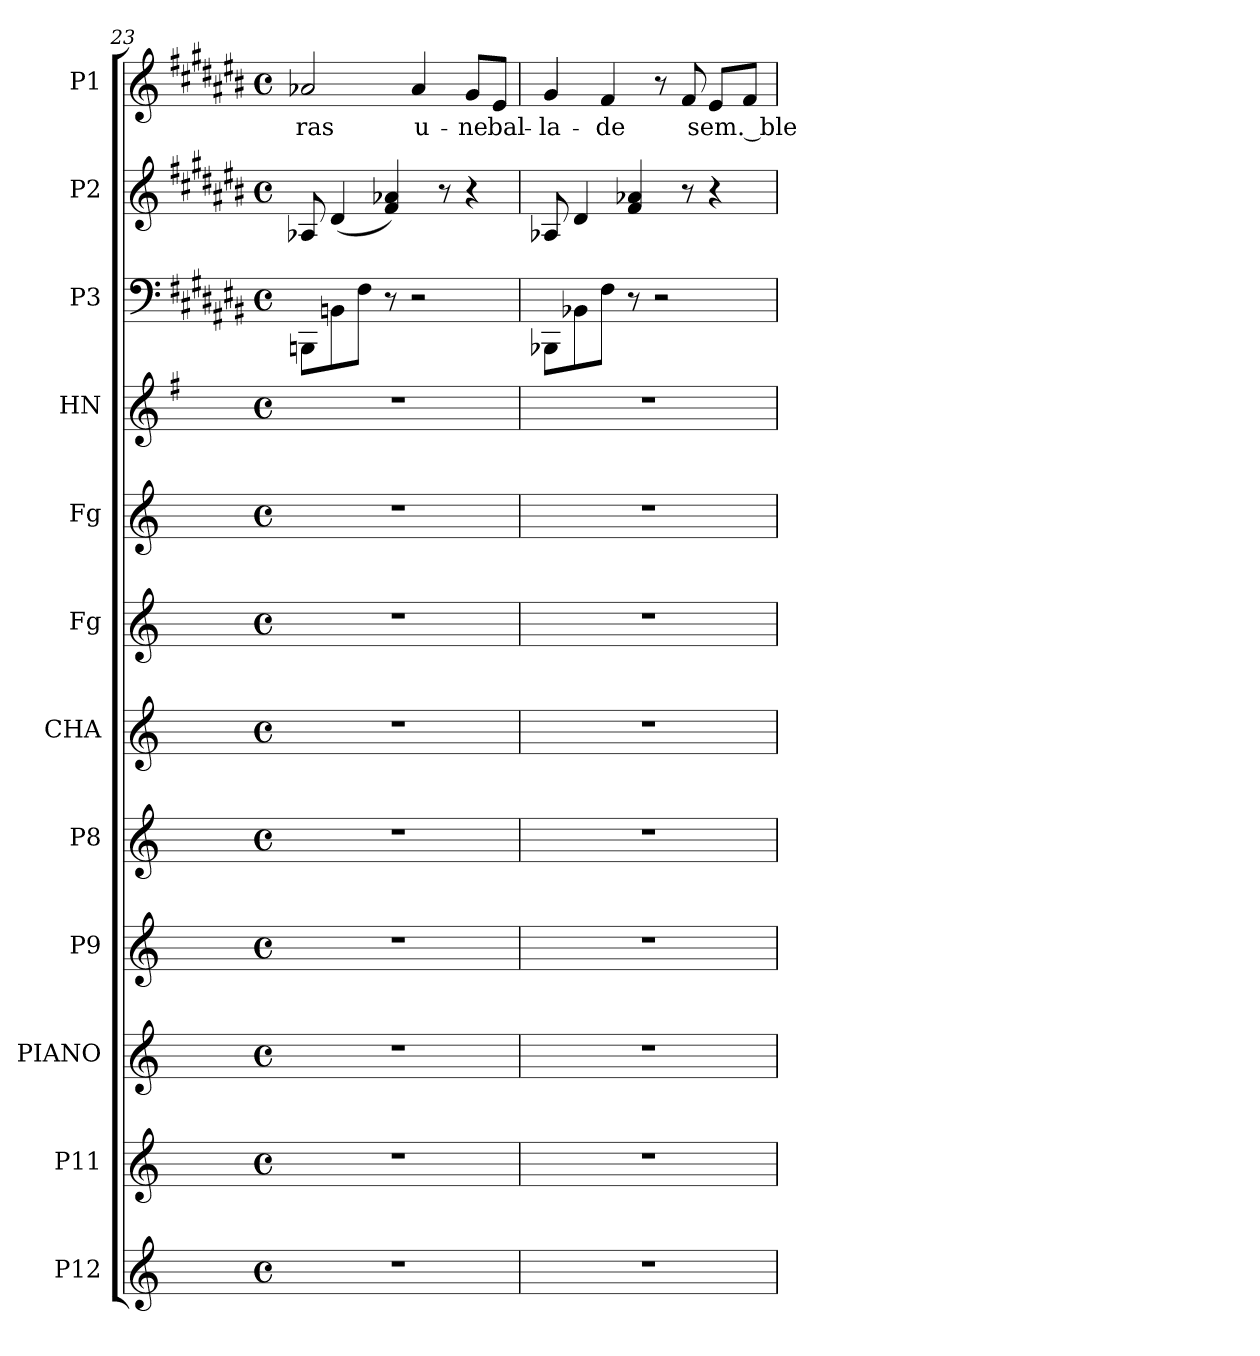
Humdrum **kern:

**kern	**kern	**kern	**kern	**kern	**kern	**kern	**kern	**kern	**kern	**kern	**kern	**text
*part12	*part11	*part10	*part9	*part8	*part7	*part6	*part5	*part4	*part3	*part2	*part1	*part1
*staff12	*staff11	*staff10	*staff9	*staff8	*staff7	*staff6	*staff5	*staff4	*staff3	*staff2	*staff1	*staff1
*I"P12	*I"P11	*I"PIANO	*I"P9	*I"P8	*I"CHA	*I"Fg	*I"Fg	*I"HN	*I"P3	*I"P2	*I"P1	*
*	*	*I'Pno	*	*	*I'CHA	*I'Fg	*I'Fg	*I'HN	*	*	*	*
!!LO:PB:g=z
*clefG2	*clefG2	*clefG2	*clefG2	*clefG2	*clefG2	*clefG2	*clefG2	*clefG2	*clefF4	*clefG2	*clefG2	*
*	*	*	*	*	*	*	*	*ITrd4c7	*	*	*	*
*k[]	*k[]	*k[]	*k[]	*k[]	*k[]	*k[]	*k[]	*k[]	*k[f#c#g#d#a#e#b#]	*k[f#c#g#d#a#e#b#]	*k[f#c#g#d#a#e#b#]	*
*C:	*C:	*C:	*C:	*C:	*C:	*C:	*C:	*C:	*C#:	*C#:	*C#:	*
*M4/4	*M4/4	*M4/4	*M4/4	*M4/4	*M4/4	*M4/4	*M4/4	*M4/4	*M4/4	*M4/4	*M4/4	*
*met(c)	*met(c)	*met(c)	*met(c)	*met(c)	*met(c)	*met(c)	*met(c)	*met(c)	*met(c)	*met(c)	*met(c)	*
=23	=23	=23	=23	=23	=23	=23	=23	=23	=23	=23	=23	=23
!	!	!	!	!	!	!	!	!	!	!	!	!LO:LY:b:color=#000000
1r	1r	1r	1r	1r	1r	1r	1r	1r	8BBBni\L	8A-Xi/	2a-Xi/	ras
.	.	.	.	.	.	.	.	.	8BBni\	(4d#i/	.	.
.	.	.	.	.	.	.	.	.	8F#i\J	.	.	.
.	.	.	.	.	.	.	.	.	8r	4f#i/ 4a-Xi)	.	.
!	!	!	!	!	!	!	!	!	!	!	!	!LO:LY:b:color=#000000
.	.	.	.	.	.	.	.	.	2r	.	4a-i/	u-
.	.	.	.	.	.	.	.	.	.	8r	.	.
!	!	!	!	!	!	!	!	!	!	!	!	!LO:LY:b:color=#000000
.	.	.	.	.	.	.	.	.	.	4r	8g#i/L	ne
!	!	!	!	!	!	!	!	!	!	!	!	!LO:LY:b:color=#000000
.	.	.	.	.	.	.	.	.	.	.	8e#i/J	bal-
=24	=24	=24	=24	=24	=24	=24	=24	=24	=24	=24	=24	=24
!	!	!	!	!	!	!	!	!	!	!	!	!LO:LY:b:color=#000000
1r	1r	1r	1r	1r	1r	1r	1r	1r	8BBB-Xi\L	8A-Xi/	4g#i/	la-
.	.	.	.	.	.	.	.	.	8BB-Xi\	4d#i/	.	.
!	!	!	!	!	!	!	!	!	!	!	!	!LO:LY:b:color=#000000
.	.	.	.	.	.	.	.	.	8F#i\J	.	4f#i/	de
.	.	.	.	.	.	.	.	.	8r	4f#i/ 4a-Xi	.	.
!	!	!	!	!	!	!	!	!	!	!	!	!LO:LY:b:color=#000000
.	.	.	.	.	.	.	.	.	2r	.	8r	Qui
.	.	.	.	.	.	.	.	.	.	8r	8f#i/	.
!	!	!	!	!	!	!	!	!	!	!	!	!LO:LY:b:color=#000000
.	.	.	.	.	.	.	.	.	.	4r	8e#i/L	sem._ble-
.	.	.	.	.	.	.	.	.	.	.	8f#i/J	.
=	=	=	=	=	=	=	=	=	=	=	=	=
*-	*-	*-	*-	*-	*-	*-	*-	*-	*-	*-	*-	*-
